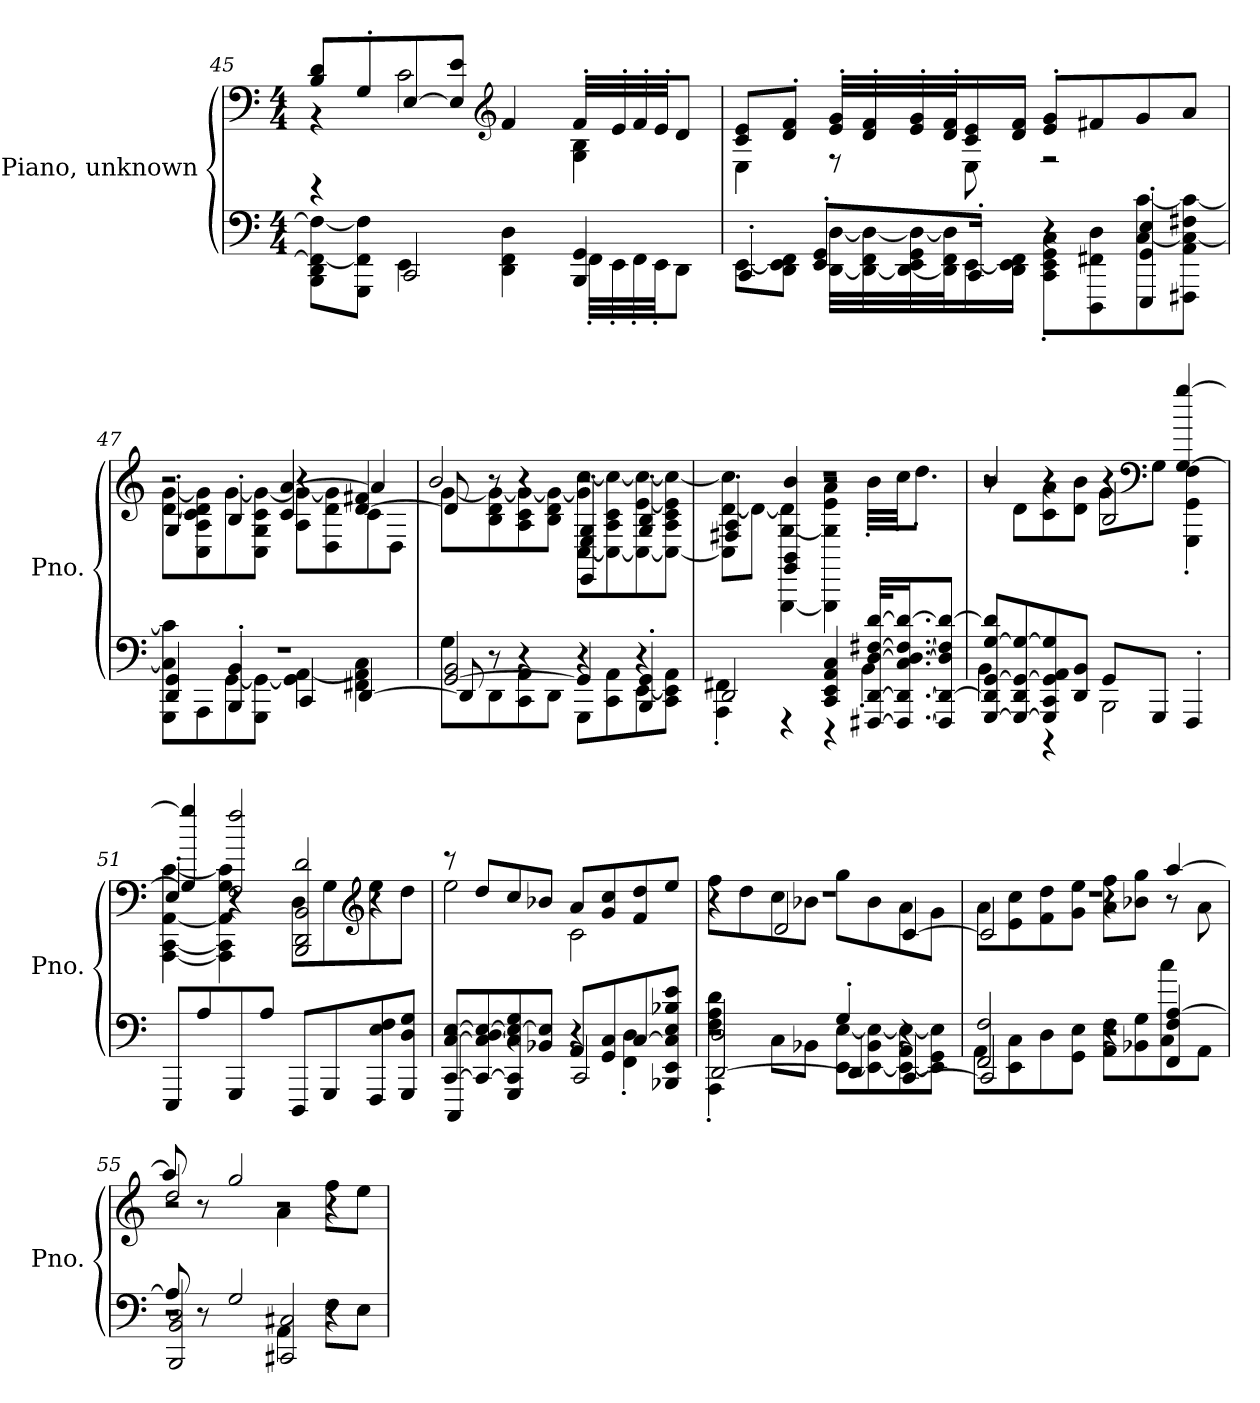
**kern	**kern
*part1	*part1
*staff2	*staff1
*I"Piano, unknown	*
*I'Pno.	*
*clefF4	*clefF4
*k[]	*k[]
*M4/4	*M4/4
=45	=45
*^	*^
4r	8BBB\ 8DD\ 8FF\_ 8F\_L	8B/ 8d/L	4r
.	8GGG\ 8FF\] 8F\]J	8G'/	.
2CC/	4EE\	[8E/	2c\
.	.	8E/] 8e/J	.
*	*	*clefG2	*
.	4DD\ 4FF\ 4D\	4f/	.
4BBB/ 4GG/	32FF'\LLL	32f'/LLL	4G\ 4B\
.	32EE'\	32e'/	.
.	32FF'\	32f'/	.
.	32EE'\JJ	32e'/JJ	.
.	8DD\J	8d/J	.
!!LO:LB:g=z	!!
=46	=46	=46	=46
*	*^	*	*
1r	[8EE\L	4CC'/	8c/ 8e/L	4E\
.	8DD\ 8EE\] 8FF\J	.	8d/' 8f/'J	.
.	[32DD\ [32D\LLL	8EE/' 8GG/'L	32e/' 32g/'LLL	8r
.	32DD\_ 32FF\ 32D\_	.	32d/' 32f/'	.
.	32DD\_ 32EE\ 32GG\ 32D\_	.	32e/' 32g/'	.
.	32DD\] 32FF\ 32D\]J	.	32d/' 32f/'J	.
.	[16EE\	8CC'/J	16c/ 16e/	8E\
.	16DD\ 16EE\] 16FF\JJ	.	16d/ 16f/JJ	.
.	8CC\' 8EE\' 8GG\' 8C\'L	4r	8e/' 8g/'L	2r
.	8DDD\ 8FF#X\ 8D\	.	8f#X/	.
.	[8C\ [8c\	4EEE/' 4GG/' 4E/'	8g/	.
.	8FFF#X\ 8AA\ 8C\_ 8F#X\ 8c\_J	.	8a/J	.
=47	=47	=47	=47	=47
*	*	*	*	*^
1r	8GGG\ 8C\] 8c\]L	4DD/ 4GG/	2r	[8d\ [8g\L	4G'/
.	8AAA\	.	.	8C\ 8A\ 8c\ 8d\] 8g\]	.
.	[8GG\	4BBB/' 4BB/'	.	[8g\	4B'/
.	8GGG\ 8GG\_J	.	.	8C\ 8G\ 8c\ 8g\_J	.
.	4GG\] [4AA\	4CC/	4r	8A\ 8g\_L	4c/ [4a/
.	.	.	.	8D\ 8d\ 8g\]	.
.	4FF#X\ 4AA\] 4C\	[4DD/	[4d/ 4f#X/	8c\	4a/]
.	.	.	.	8D\J	.
!!LO:PB:g=z	!!	!!
=48	=48	=48	=48	=48	=48
[2GG/ 2BB/	8G\L	8DD/]	8d/]	[8g\L	2b/
.	8DD\	8r	8r	8B\ 8d\ 8g\_	.
.	8CC\ 8AA\	4r	4r	8A\ 8c\ 8g\_	.
.	8DD\J	.	.	8B\ 8d\ 8g\_J	.
4GG/]	8GGG\L	4r	2r	[8C\ 8g\] [8cc\L	4EE/' 4E/' 4G/'
.	8CC\ 8AA\	.	.	8C\_ 8A\ 8c\ 8cc\_	.
4r	[8EE\	4BBB/' 4GG/'	.	8C\_ [8e\ 8cc\_	4G/' 4B/'
.	8CC\ 8EE\] 8AA\J	.	.	8C\_ 8A\ 8c\ 8e\] 8cc\_J	.
*	*v	*v	*	*	*
=49	=49	=49	=49	=49
2DD/	4AAA\' 4FF#X\'	1r	8C\] [8d\ 8cc\]L	4F#X/' 4A/'
.	.	.	8d\J_	.
.	4r	.	[4GGG\ [4G\ 4d\]	4GG/ 4BB/ 4b/
4CC/ 4EE/ 4AA/ 4C/	4r	.	4GGG\] 4G\] 4e\ 4a\	2r
[32FFF#X/ [32DD/ [32D/ [32F#X/ [32d/KLL	4BB'\	.	32b'\LLL	.
16.FFF#/_ 16.DD/_ 16.C/ 16.D/_ 16.F#/_ 16.d/_J	.	.	32cc'\JJ	.
.	.	.	8.dd'\J	.
8FFF#/] 8DD/_ 8D/] 8F#/] 8d/_J	.	.	.	.
=50	=50	=50	=50	=50
[8GGG/ 8DD/] [8GG/ [8G/ 8d/]L	4BB\	4b/	8r	2r
8GGG/_ 8DD/ 8GG/_ 8G/_	.	.	8d\L	.
8GGG/] 8CC/ 8GG/] 8AA/ 8G/]	4r	4r	8c\ 8a\	.
8DD/ 8BB/J	.	.	8d\ 8b\J	.
8GG/L	2BBB\	2B/	8g\L	4r
*	*	*clefF4	*	*
8GGG/J	.	.	8G\J	.
4FFF'/	.	.	4GGG\' 4GG\' 4F\'	[4G/ [4gg/
*v	*v	*	*	*
!!LO:LB:g=z	!!	!!
=51	=51	=51	=51
8EEE/L	4E'/	[4AAA\ [4CC\ [4AA\ [4c\	4G/] 4gg/]
8A/	.	.	.
8GGG/	2F/ 2ff/	4AAA\] 4CC\] 4AA\] 4G\ 4c\]	4r
8A/J	.	.	.
8DDD/L	.	8D\L	2BBB/ 2DD/ 2BB/ 2d/
8GGG/	.	8G\	.
*	*clefG2	*	*
8FFF/ 8E/ 8F/	4r	8ee\	.
8GGG/ 8D/ 8G/J	.	8dd\J	.
*	*	*v	*v
=52	=52	=52
*^	*	*
*	*^	*	*
[8CC/ [8C/ [8E/L	2r	4CCC/	8r	2ee\
8CC/_ 8C/_ 8D/ 8E/_	.	.	8dd/L	.
8GGG/ 8CC/] 8C/] 8E/_ 8G/	.	4r	8cc/	.
8BB-X/ 8E/]J	.	.	8b-X/J	.
8AA/L	4r	2CC/	8a/L	2c\
8GG/ 8C/	.	.	8g/ 8cc/	.
[8C/	4FF\' 4D\'	.	8f/ 8dd/	.
8BBB-X/ 8EE/ 8C/] 8E/ 8B-X/ 8e/J	.	.	8ee/J	.
=53	=53	=53	=53	=53
*	*	*	*	*^
2r	4AAA\' 4F\' 4A\' 4d\'	[2DD/ 2D/	1r	8ff\L	4r
.	.	.	.	8dd\	.
.	8C\L	.	.	8cc\	2d/
.	8BB-X\J	.	.	8b-X\J	.
4G'/	[8EE\ [8E\L	4DD/]	.	8gg\L	.
.	8EE\_ 8BB-\ 8E\_	.	.	8b-\	.
4r	8EE\_ 8AA\ 8E\_	[4CC/	.	8a\	[4c/
.	8EE\] 8GG\ 8E\]J	.	.	8g\J	.
!!LO:LB:g=z	!!	!!
=54	=54	=54	=54	=54	=54
2FF/ 2F/	8AA\L	2CC/]	1r	8a\L	2c/]
.	8EE\ 8C\	.	.	8e\ 8cc\	.
.	8D\	.	.	8f\ 8dd\	.
.	8GG\ 8E\J	.	.	8g\ 8ee\J	.
4r	8AA\ 8F\L	2r	.	8a\ 8ff\L	4r
.	8BB-X\ 8G\	.	.	8b-X\ 8gg\J	.
4FF/ 4F/ [4A/	8C\ 8cc\	.	.	8r	[4aa/
.	8AA\J	.	.	8a\	.
=55	=55	=55	=55	=55	=55
8A/]	2r	2BBB/ 2BB/ 2D/	2dd/	2r	8aa/]
8r	.	.	.	.	8r
2G/	.	.	.	.	2gg/
.	4AA\	2CC#X/ 2C#X/	2r	4a\	.
4r	8F\L	.	.	8ff\L	4r
.	8E\J	.	.	8ee\J	.
*v	*v	*v	*	*	*
*	*v	*v	*v
=	=
*-	*-
